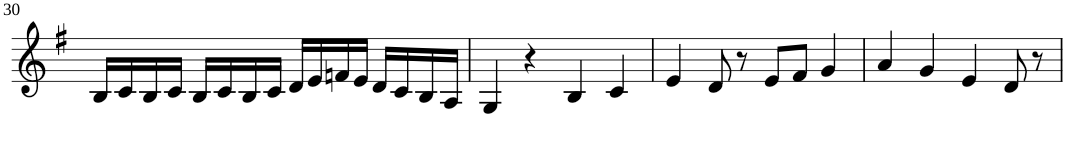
**kern
*part1
*staff1
*I"Violin
!!LO:PB:g=z
*clefG2
*k[f#]
*G:
*M4/4
=30
16B/LL
16c/
16B/
16c/JJ
16B/LL
16c/
16B/
16c/JJ
16d/LL
16e/
16fn/
16e/JJ
16d/LL
16c/
16B/
16A/JJ
=31
4G/
4r
4B/
4c/
=32
4e/
8d/
8r
8e/L
8f#/J
4g/
=33
4a/
4g/
4e/
8d/
8r
=
*-
